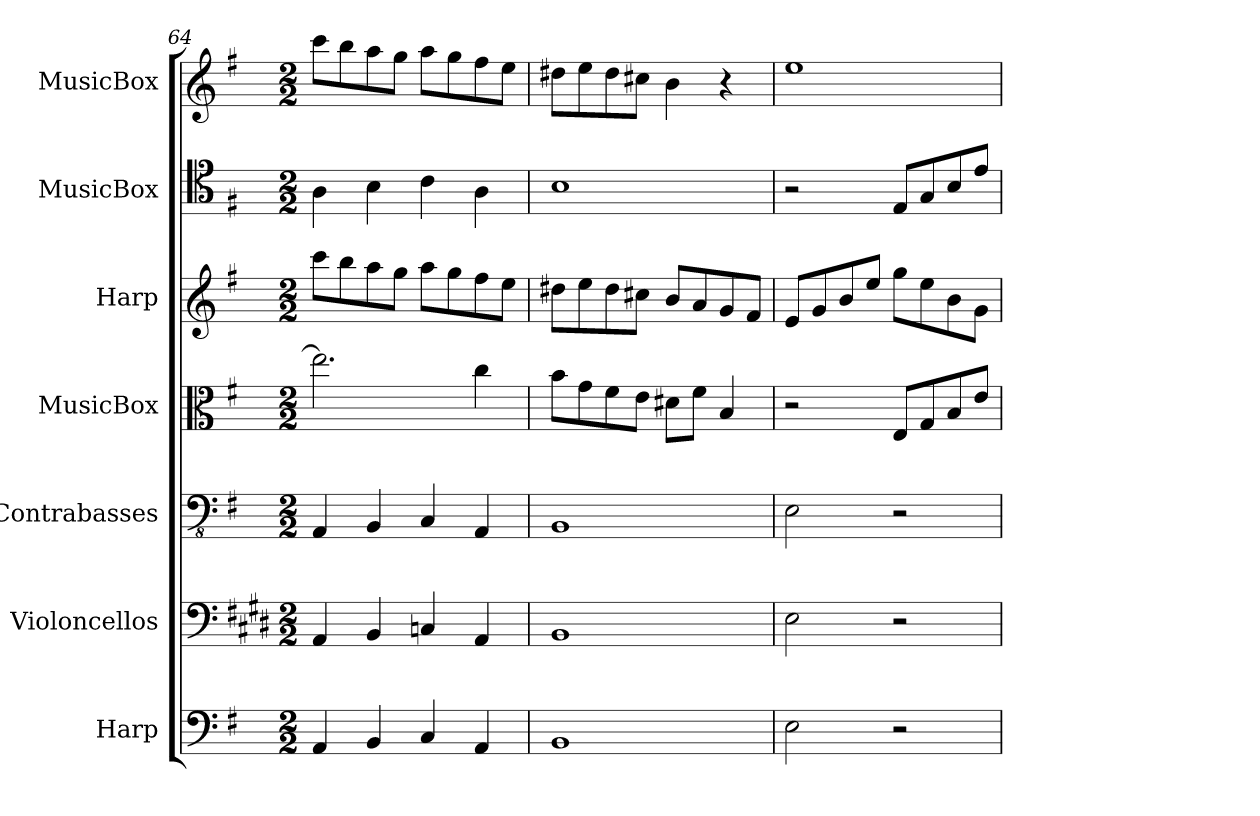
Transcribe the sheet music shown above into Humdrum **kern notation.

**kern	**kern	**kern	**kern	**kern	**kern	**kern
*part7	*part6	*part5	*part4	*part3	*part2	*part1
*staff7	*staff6	*staff5	*staff4	*staff3	*staff2	*staff1
*I"Harp	*I"Violoncellos	*I"Contrabasses	*I"MusicBox	*I"Harp	*I"MusicBox	*I"MusicBox
*I'Hrp.	*I'Vlcs.	*I'Cbs.	*I'MuBx.	*I'Hrp.	*I'MuBx.	*I'MuBx.
!!LO:PB:g=z
*clefF4	*clefF4	*clefFv4	*clefC3	*clefG2	*clefC4	*clefG2
*k[f#]	*k[f#c#g#d#]	*k[f#]	*k[f#]	*k[f#]	*k[f#]	*k[f#]
*G:	*E:	*G:	*G:	*G:	*G:	*G:
*M2/2	*M2/2	*M2/2	*M2/2	*M2/2	*M2/2	*M2/2
=64	=64	=64	=64	=64	=64	=64
4AA/	4AA/	4AAA/	2.ee\]	8ccc\L	4A\	8ccc\L
.	.	.	.	8bb\	.	8bb\
4BB/	4BB/	4BBB/	.	8aa\	4B\	8aa\
.	.	.	.	8gg\J	.	8gg\J
4C/	4Cn/	4CC/	.	8aa\L	4c\	8aa\L
.	.	.	.	8gg\	.	8gg\
4AA/	4AA/	4AAA/	4cc\	8ff#\	4A\	8ff#\
.	.	.	.	8ee\J	.	8ee\J
=65	=65	=65	=65	=65	=65	=65
1BB	1BB	1BBB	8b\L	8dd#X\L	1B	8dd#X\L
.	.	.	8g\	8ee\	.	8ee\
.	.	.	8f#\	8dd#\	.	8dd#\
.	.	.	8e\J	8cc#X\J	.	8cc#X\J
.	.	.	8d#X\L	8b/L	.	4b\
.	.	.	8f#\J	8a/	.	.
.	.	.	4B/	8g/	.	4r
.	.	.	.	8f#/J	.	.
=66	=66	=66	=66	=66	=66	=66
2E\	2E\	2EE\	2r	8e/L	2r	1ee
.	.	.	.	8g/	.	.
.	.	.	.	8b/	.	.
.	.	.	.	8ee/J	.	.
2r	2r	2r	8E/L	8gg\L	8E/L	.
.	.	.	8G/	8ee\	8G/	.
.	.	.	8B/	8b\	8B/	.
.	.	.	8e/J	8g\J	8e/J	.
=	=	=	=	=	=	=
*-	*-	*-	*-	*-	*-	*-
